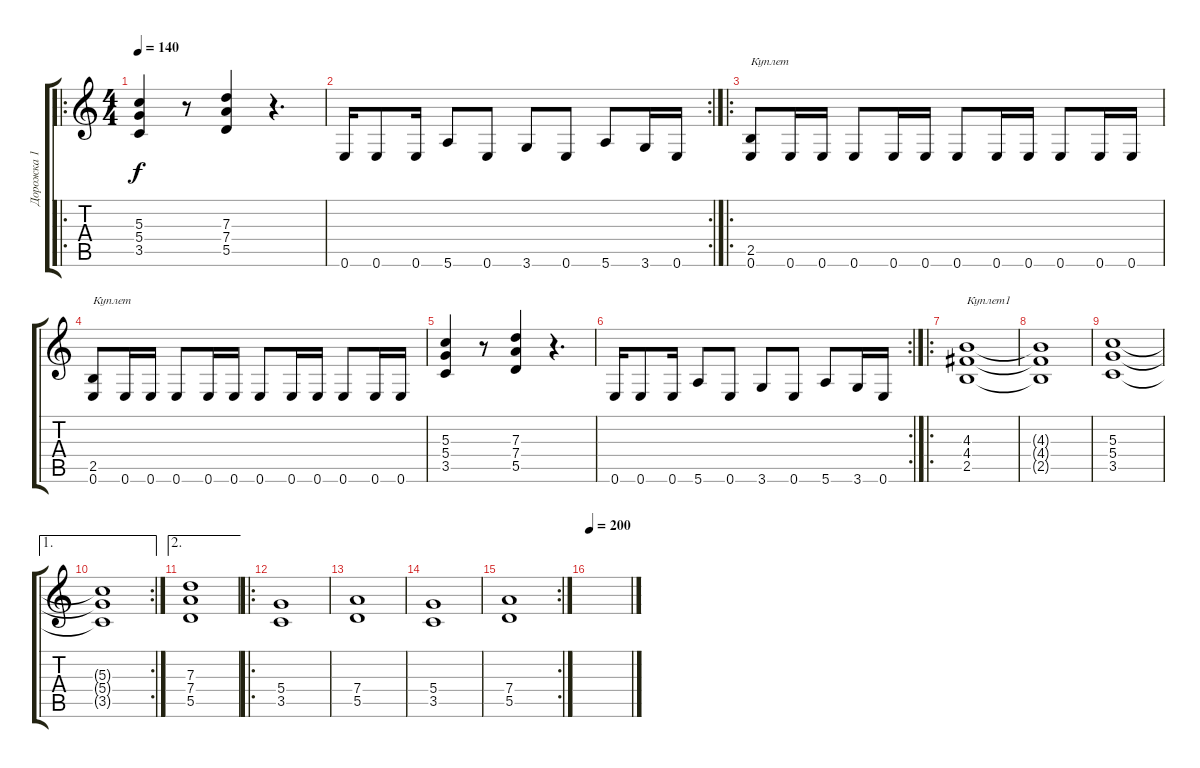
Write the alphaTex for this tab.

\track ("Дорожка 1" "Дорожка 1") {instrument distortionguitar}
\staff {score tabs}
\tuning (E4 B3 G3 D3 A2 E2) {hide}
\ro
\ts (4 4)
\tempo 140
\clef g2
\ks c
(5.3 5.4 3.5).4{dy f} r.8 (7.3 7.4 5.5).4 r.4{d} |
\rc 2
0.6.16 0.6.8 0.6.16 5.6.8 0.6.8 3.6.8 0.6.8 5.6.8 3.6.16 0.6.16 |
\ro
(2.5 0.6).8{txt "Куплет"} 0.6.16 0.6.16 0.6.8 0.6.16 0.6.16 0.6.8 0.6.16 0.6.16 0.6.8 0.6.16 0.6.16 |
(2.5 0.6).8{txt "Куплет"} 0.6.16 0.6.16 0.6.8 0.6.16 0.6.16 0.6.8 0.6.16 0.6.16 0.6.8 0.6.16 0.6.16 |
(5.3 5.4 3.5).4 r.8 (7.3 7.4 5.5).4 r.4{d} |
\rc 2
0.6.16 0.6.8 0.6.16 5.6.8 0.6.8 3.6.8 0.6.8 5.6.8 3.6.16 0.6.16 |
\ro
(4.3 4.4 2.5).1{txt "Куплет1"} |
(4.3{t} 4.4{t} 2.5{t}).1 |
(5.3 5.4 3.5).1 |
\ae 1
\rc 2
(5.3{t} 5.4{t} 3.5{t}).1 |
\ae 2
(7.3 7.4 5.5).1 |
\ro
(5.4 3.5).1 |
(7.4 5.5).1 |
(5.4 3.5).1 |
\rc 2
(7.4 5.5).1 |
\tempo 180
\tempo 200
